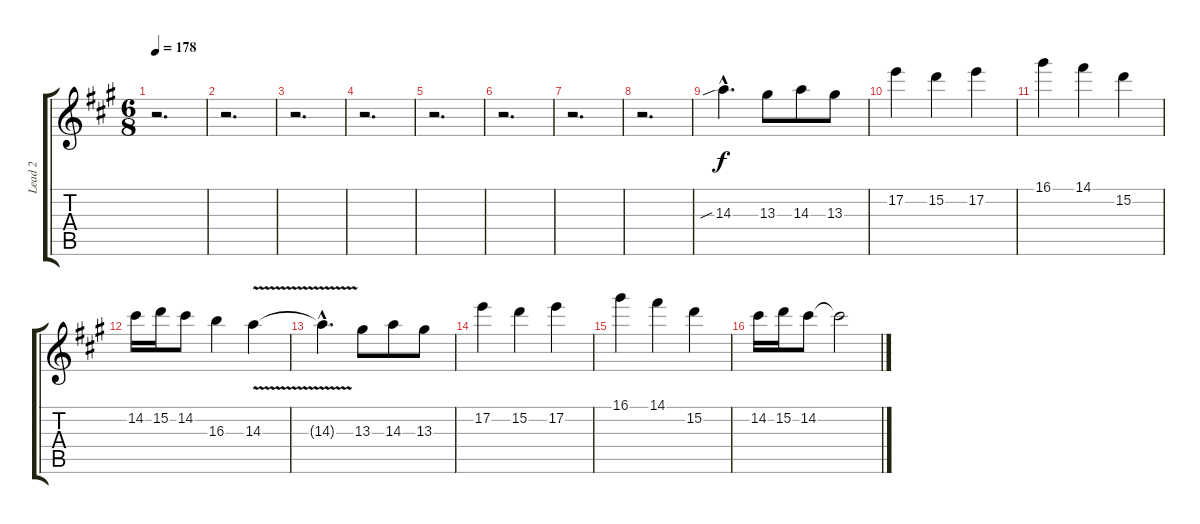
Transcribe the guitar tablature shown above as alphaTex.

\track ("Lead 2" "Lead 2") {instrument overdrivenguitar}
\staff {score tabs}
\tuning (E4 B3 G3 D3 A2 E2) {hide}
\ts (6 8)
\tempo 178
\clef g2
\ks a
r.2{d dy f} |
r.2{d} |
r.2{d} |
r.2{d} |
r.2{d} |
r.2{d} |
r.2{d} |
r.2{d} |
14.3{sib hac}.4{d} 13.3.8 14.3.8 13.3.8 |
17.2.4 15.2.4 17.2.4 |
16.1.4 14.1.4 15.2.4 |
14.2.16 15.2.16 14.2.8 16.3.4 14.3{v}.4 |
14.3{hac t}.4{d} 13.3.8 14.3.8 13.3.8 |
17.2.4 15.2.4 17.2.4 |
16.1.4 14.1.4 15.2.4 |
14.2.16 15.2.16 14.2.8 14.2{t}.2
